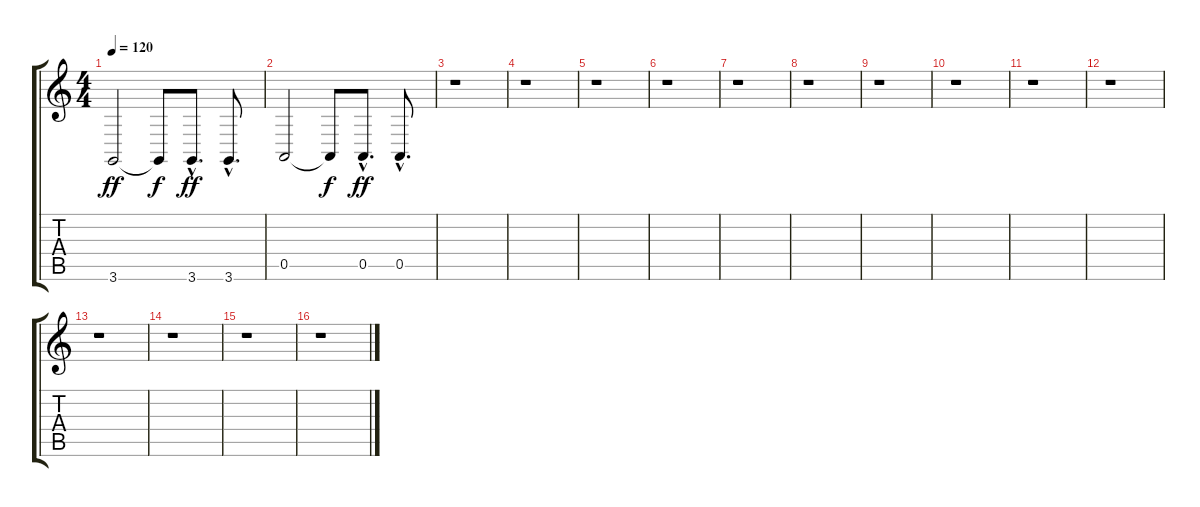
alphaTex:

\track "" {instrument stringensemble1}
\staff {score tabs}
\tuning (E4 B3 G3 D3 A2 E2) {hide}
\ts (4 4)
\tempo 120
\clef g2
\ks c
3.6.2{dy ff} 3.6{t}.8{dy f} 3.6{hac}.8{d dy ff} 3.6{hac}.8{d} |
0.5.2 0.5{t}.8{dy f} 0.5{hac}.8{d dy ff} 0.5{hac}.8{d} |
r.1 |
r.1 |
r.1 |
r.1 |
r.1 |
r.1 |
r.1 |
r.1 |
r.1 |
r.1 |
r.1 |
r.1 |
r.1 |
r.1
